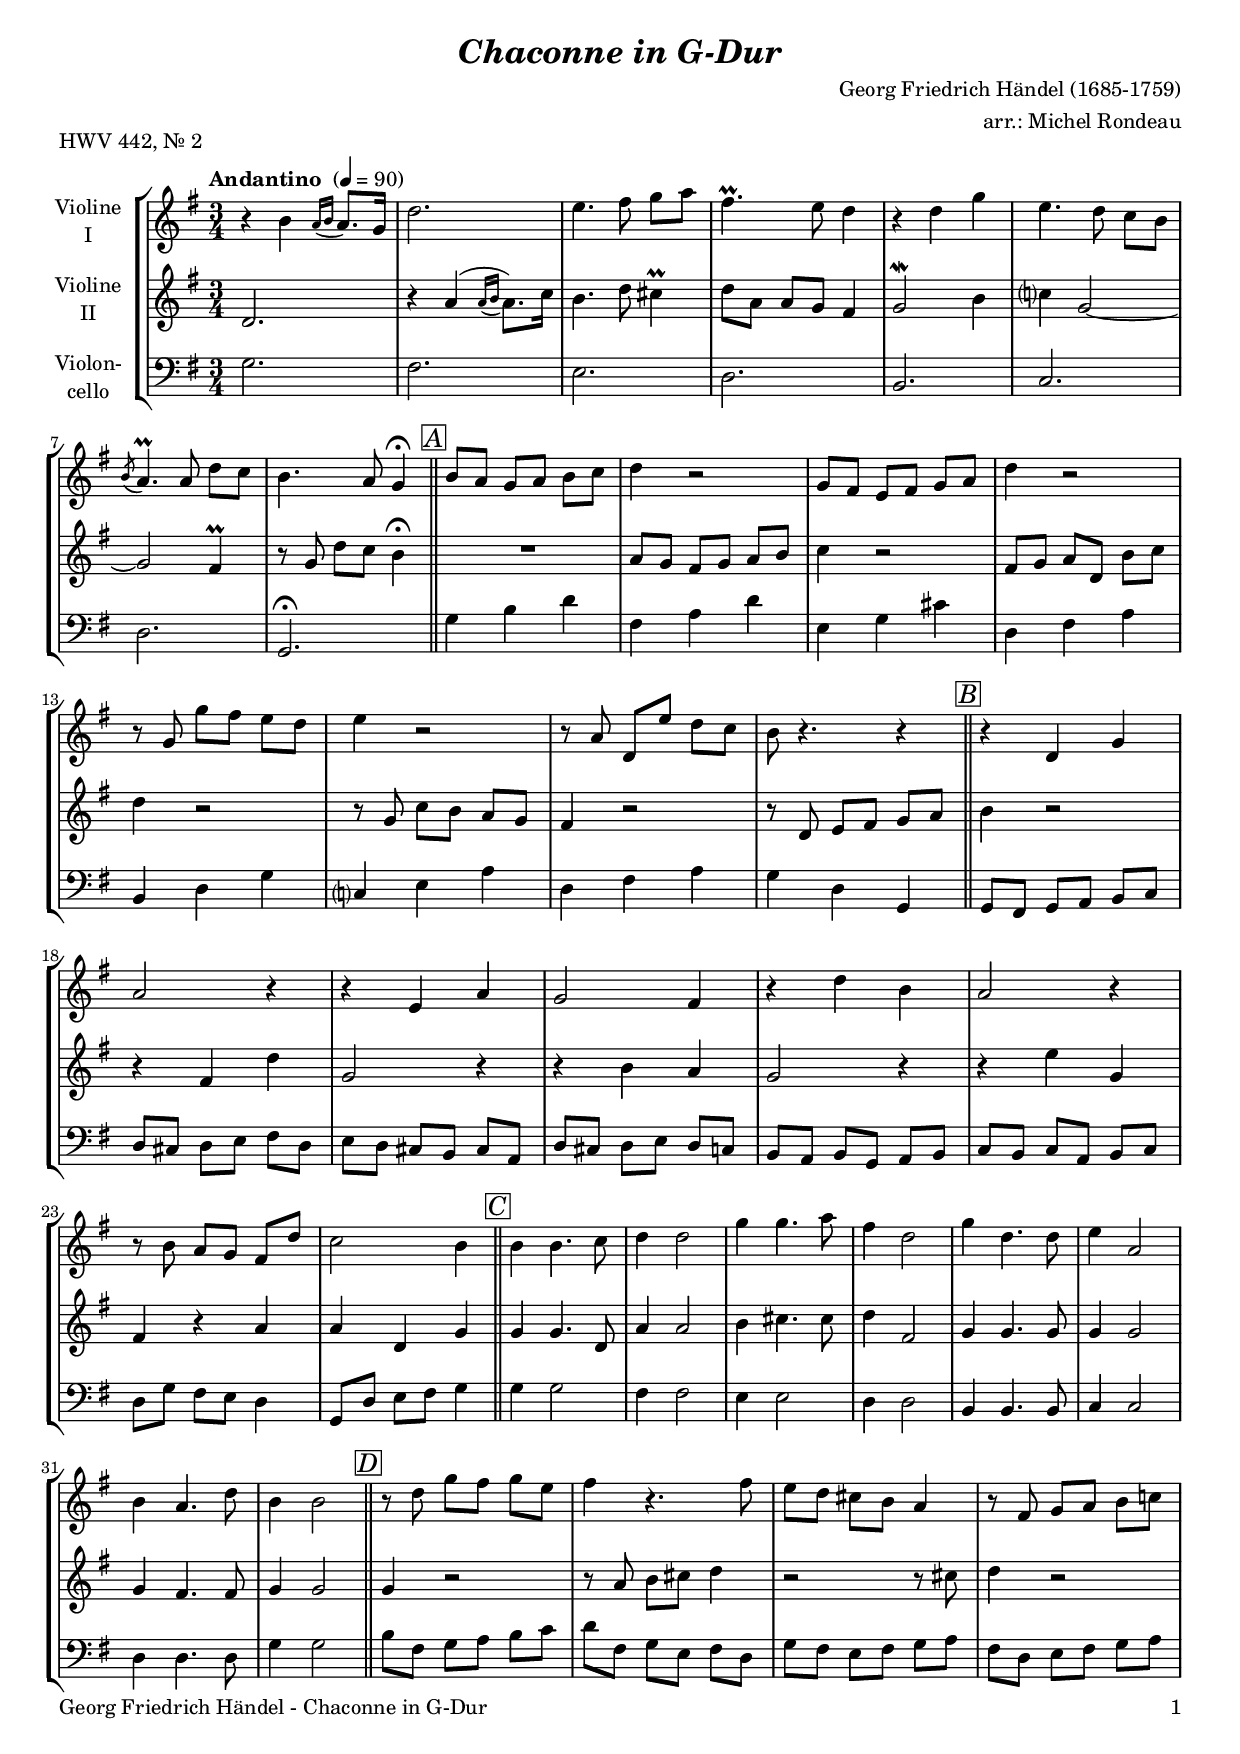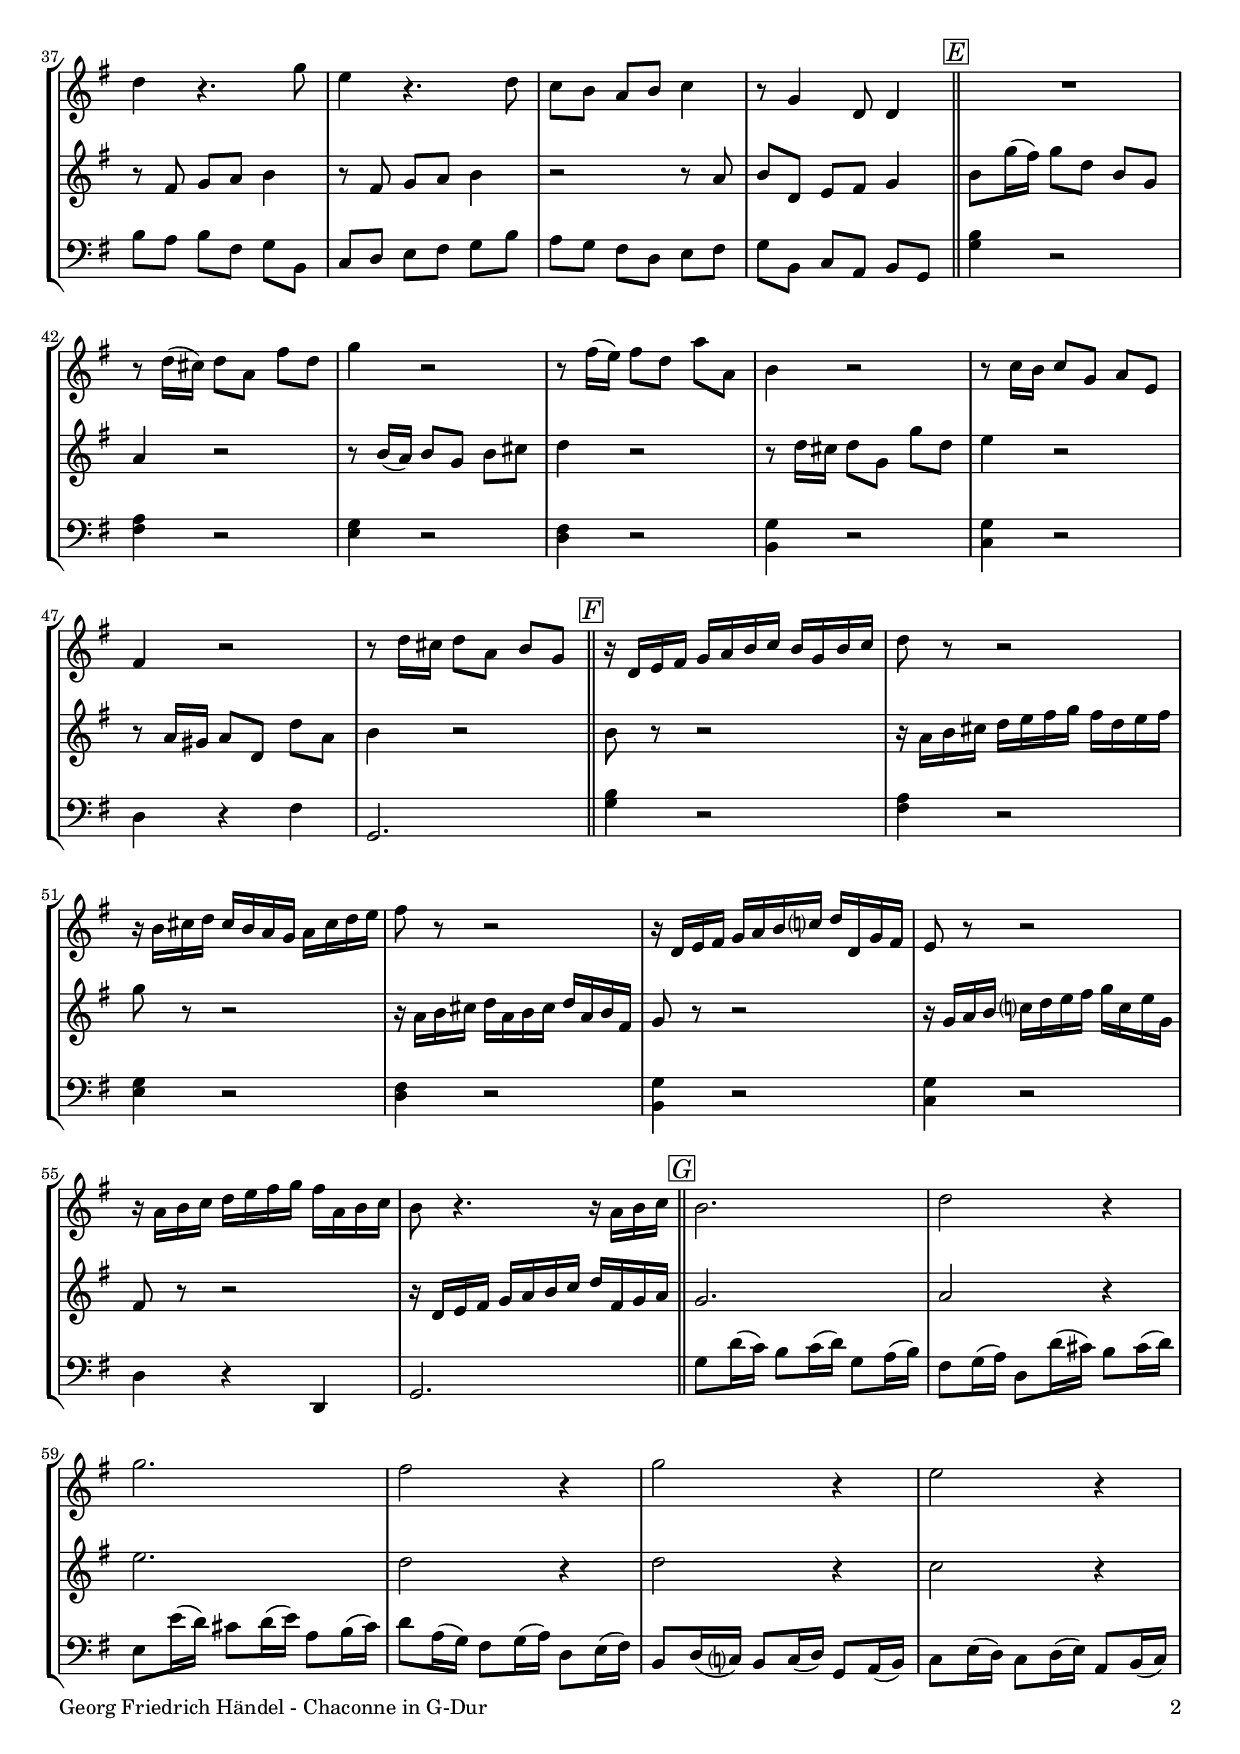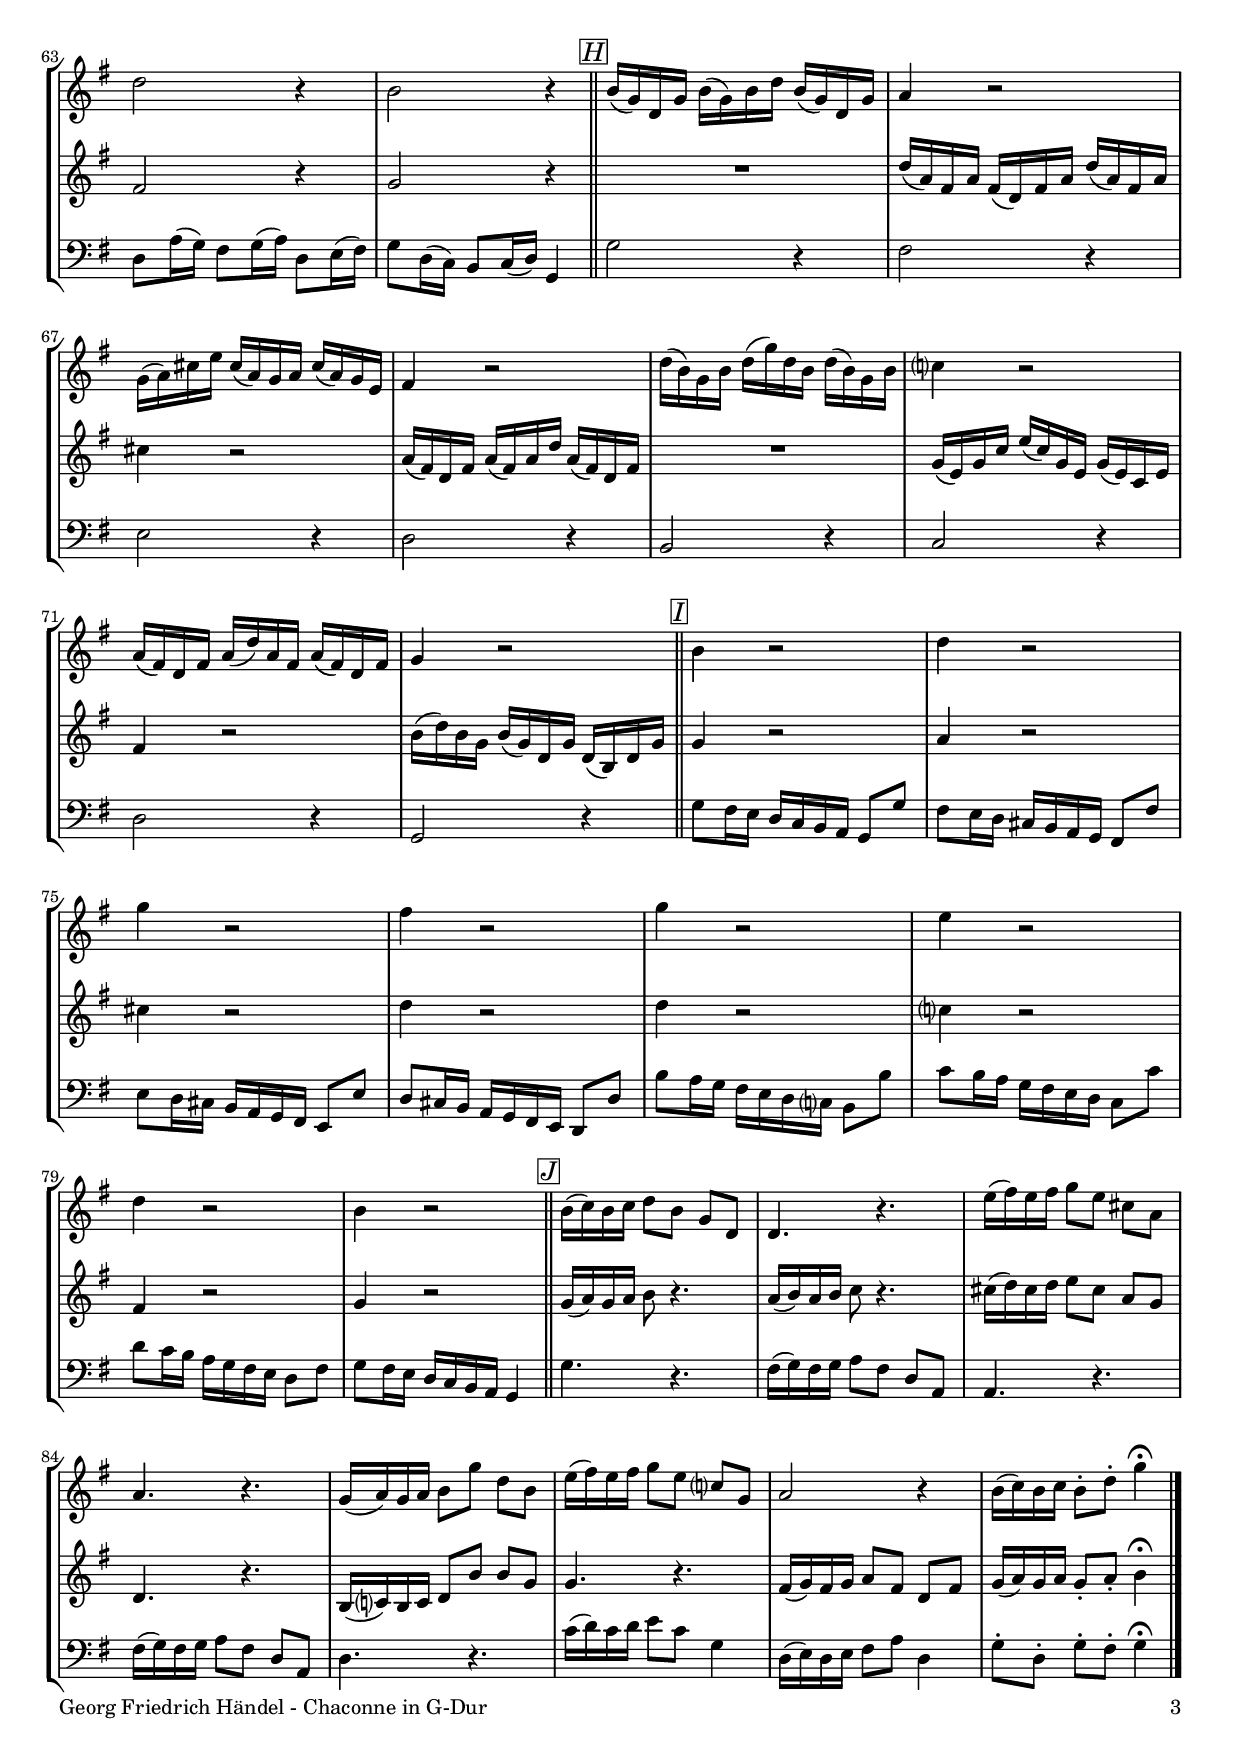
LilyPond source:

\version "2.20.2"
\include "deutsch.ly"

#(set-global-staff-size 18)

\header {
  title     = \markup \bold \italic "Chaconne in G-Dur"
  composer  = "Georg Friedrich Händel (1685-1759)"
  arranger  = "arr.: Michel Rondeau"
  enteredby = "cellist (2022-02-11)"
  piece     = "HWV 442, Nr. 2"
}

voiceconsts = {
 \key g \major
 \time 3/4
 \clef "treble"
 \compressEmptyMeasures
% \numericTimeSignature
  % Set default beaming for all staves
  \set Timing.beamExceptions = #'()
  \set Timing.baseMoment     = #(ly:make-moment 1 4)
  \set Timing.beatStructure  = #'(1 1 1)
 \tempo "Andantino " 4=90
}

mipz = "pizzicato strings"
mivl = "violin"
mivc = "cello"

boxa = { \bar "||" \mark \markup \box \italic "A" }
boxb = { \bar "||" \mark \markup \box \italic "B" }
boxc = { \bar "||" \mark \markup \box \italic "C" }
boxd = { \bar "||" \mark \markup \box \italic "D" }
boxe = { \bar "||" \mark \markup \box \italic "E" }
boxf = { \bar "||" \mark \markup \box \italic "F" }
boxg = { \bar "||" \mark \markup \box \italic "G" }
boxh = { \bar "||" \mark \markup \box \italic "H" }
boxi = { \bar "||" \mark \markup \box \italic "I" }
boxj = { \bar "||" \mark \markup \box \italic "J" }

mole = \markup \italic "molto leggiero"
simi = \markup \italic "simile"

va = \relative c'' {
  \voiceconsts

  r4 h \appoggiatura { a16[ h] } a8. g16
  d'2.
  e4. fis8 g a
  fis4.\prall e8 d4
  r d g
  e4. d8 c h
  \acciaccatura h8 a4.\prall a8 d c
  h4. a8 g4\fermata \boxa

  h8 a g a h c
  d4 r2
  g,8 fis e fis g a
  d4 r2
  r8 g, g' fis e d
  e4 r2
  r8 a, d, e' d c
  h r4. r4 \boxb
  r d, g
  
  a2 r4
  r e a
  g2 fis4
  r d' h
  a2 r4
  r8 h a g fis d'
  c2 h4 \boxc
  h h4. c8
  d4 d2
  g4 g4. a8
  fis4 d2
  g4 d4. d8
  e4 a,2

  h4 a4. d8
  h4 h2 \boxd
  r8 d g fis g e
  fis4 r4. fis8
  e d cis h a4
  r8 fis g a h c!
  d4 r4. g8
  e4 r4. d8

  c h a h c4
  r8 g4 d8 d4 \boxe
  R2.
  r8 d'16( cis) d8 a fis' d
  g4 r2
  r8 fis16( e) fis8 d a' a,
  h4 r2
  r8 c16 h c8 g a e

  fis4 r2
  r8 d'16 cis d8 a h g \boxf
  r16 d e fis g a h c h g h c
  d8 r r2
  r16 h cis d cis h a g a cis d e

  fis8 r r2
  r16 d, e fis g a h c? d d, g fis
  e8 r r2
  r16 a h c d e fis g fis a, h c
  h8 r4. r16 a h c \boxg
  h2.
  d2 r4

  g2.
  fis2 r4
  g2 r4
  e2 r4

  d2 r4
  h2 r4 \boxh
  h16( g) d g h( g) h d h( g) d g
  a4 r2
  g16( a) cis e cis( a) g a cis( a) g e
  fis4 r2

  d'16( h) g h d( g) d h d( h) g h
  c?4 r2
  a16( fis) d fis a( d) a fis a( fis) d fis
  g4 r2 \boxi
  h4 r2

  d4 r2
  g4 r2
  fis4 r2
  g4 r2
  e4 r2
  d4 r2
  h4 r2 \boxj
  h16( c) h c d8 h g d
  d4. r

  e'16( fis) e fis g8 e cis a
  a4. r
  g16( a) g a h8 g' d h
  e16( fis) e fis g8 e c? g
  a2 r4
  h16( c) h c h8-. d-. g4\fermata \bar "|."
}

vb = \relative c' {
  \voiceconsts

  d2.
  r4 a'( \appoggiatura { a16[ h] } a8.) c16
  h4. d8 cis4\prall
  d8 a a g fis4
  g2\mordent h4
  c? g2~
  g fis4\prall
  r8 g d' c h4\fermata \boxa
  R2.

  a8 g fis g a h
  c4 r2
  fis,8 g a d, h' c
  d4 r2
  r8 g, c h a g
  fis4 r2
  r8 d e fis g a \boxb
  h4 r2
  r4 fis d'

  g,2 r4
  r h a
  g2 r4
  r e' g,
  fis r a
  a d, g \boxc
  g g4. d8
  a'4 a2
  h4 cis4. cis8
  d4 fis,2
  g4 g4. g8

  g4 g2
  g4 fis4. fis8
  g4 g2 \boxd
  g4 r2
  r8 a h cis d4
  r2 r8 cis
  d4 r2
  r8 fis, g a h4
  r8 fis g a h4

  r2 r8 a
  h d, e fis g4 \boxe
  h8 g'16( fis) g8 d h g
  a4 r2
  r8 h16( a) h8 g h cis
  d4 r2
  r8 d16 cis d8 g, g' d
  e4 r2

  r8 a,16 gis a8 d, d' a
  h4 r2 \boxf
  h8 r r2
  r16 a h cis d e fis g fis d e fis
  g8 r r2

  r16 a, h cis d a h cis d a h fis
  g8 r r2
  r16 g a h c? d e fis g c, e g,
  fis8 r r2
  r16 d e fis g a h c d fis, g a \boxg

  g2. a2 r4
  e'2.
  d2 r4
  d2 r4
  c2 r4

  fis,2 r4
  g2 r4 \boxh
  R2.
  d'16( a) fis a fis( d) fis a d( a) fis a
  cis4 r2
  a16( fis) d fis a( fis) a d a( fis) d fis
  R2.

  
  g16( e) g c e( c) g e g( e) c e
  fis4 r2
  h16( d) h g h( g) d g d( h) d g \boxi
  g4 r2

  a4 r2
  cis4 r2
  d4 r2
  d4 r2
  c?4 r2
  fis,4 r2
  g4 r2 \boxj
  g16( a) g a h8 r4.
  a16( h) a h c8 r4.

  cis16( d) cis d e8 cis a g
  d4. r
  h16( c?) h c d8 h' h g
  g4. r
  fis16( g) fis g a8 fis d fis
  g16( a) g a g8-. a-. h4\fermata \bar "|."
}

vc = \relative c' {
  \voiceconsts
  \clef "bass"

  g2.
  fis
  e
  d
  h
  c
  d
  g,\fermata \boxa
  g'4 h d
  fis, a d
  e, g cis
  d, fis a
  h, d g

  c,? e a
  d, fis a
  g d g, \boxb
  g8 fis g a h c
  d cis d e fis d

  e d cis h cis a
  d cis d e d c
  h a h g a h
  c h c a h c
  d g fis e d4
  g,8 d' e fis g4 \boxc
  g4 g2
  fis4 fis2

  e4 e2
  d4 d2
  h4 h4. h8
  c4 c2
  d4 d4. d8
  g4 g2 \boxd
  h8 fis g a h c
  d fis, g e fis d
  g fis e fis g a

  fis d e fis g a
  h a h fis g h,
  c d e fis g h

  a g fis d e fis
  g h, c a h g \boxe
  <g' h>4 r2
  <fis a>4 r2
  <e g>4 r2
  <d fis>4 r2
  <h g'>4 r2
  <c g'>4 r2
  d4 r fis
  g,2. \boxf

  <g' h>4 r2
  <fis a>4 r2
  <e g>4 r2

  <d fis>4 r2
  <h g'>4 r2
  <c g'>4 r2
  d4 r d,
  g2. \boxg
  g'8 d'16( c) h8 c16( d) g,8 a16( h)
  fis8 g16( a) d,8 d'16( cis) h8 cis16( d)

  e,8 e'16( d) cis8 d16( e) a,8 h16( cis)
  d8 a16( g) fis8 g16( a) d,8 e16( fis)
  h,8 d16( c?) h8 c16( d) g,8 a16( h)
  c8 e16( d) c8 d16( e) a,8 h16( c)
  
  d8 a'16( g) fis8 g16( a) d,8 e16( fis)
  g8 d16( c) h8 c16( d) g,4 \boxh
  g'2 r4
  fis2 r4
  e2 r4
  d2 r4
  h2 r4
  c2 r4
  d2 r4
  g,2 r4 \boxi

  g'8 fis16 e d c h a g8 g'
  fis e16 d cis h a g fis8 fis'
  e d16 cis h a g fis e8 e'
  d cis16 h a g fis e d8 d'
  h' a16 g fis e d c? h8 h'

  c h16 a g fis e d c8 c'
  d c16 h a g fis e d8 fis
  g fis16 e d c h a g4 \boxj
  g'4. r
  fis16( g) fis g a8 fis d a
  a4. r

  fis'16( g) fis g a8 fis d a
  d4. r
  c'16( d) c d e8 c g4
  d16( e) d e fis8 a d,4
  g8-. d-. g-. fis-. g4\fermata \bar "|."
}


music = \new StaffGroup <<
      \new Staff {
        \set Staff.midiInstrument = \mivl
        \set Staff.instrumentName = \markup \center-column { "Violine" "I" }
        \transpose g g { \va }
      }

      \new Staff {
        \set Staff.midiInstrument = \mivl
        \set Staff.instrumentName = \markup \center-column { "Violine" "II" }
        \transpose g g { \vb }
      }

      \new Staff {
        \set Staff.midiInstrument = \mivc
        \set Staff.instrumentName = \markup \center-column { "Violon-" "cello" }
        \transpose g g { \vc }
      }      
>>

\book {
   \paper {
    print-page-number = ##t
    print-first-page-number = ##t
    ragged-last-bottom = ##f
    oddHeaderMarkup = \markup \null
    evenHeaderMarkup = \markup \null
    oddFooterMarkup = \markup {
      \fill-line {
        \on-the-fly #print-page-number-check-first
        "Georg Friedrich Händel - Chaconne in G-Dur" \fromproperty #'page:page-number-string
      }
    }
    evenFooterMarkup = \oddFooterMarkup
  } \score {
    \music
    \layout {}
  }

  \score {
    \unfoldRepeats \music

    \midi {
      \context {
        \Score
      }
    }
  }
}
